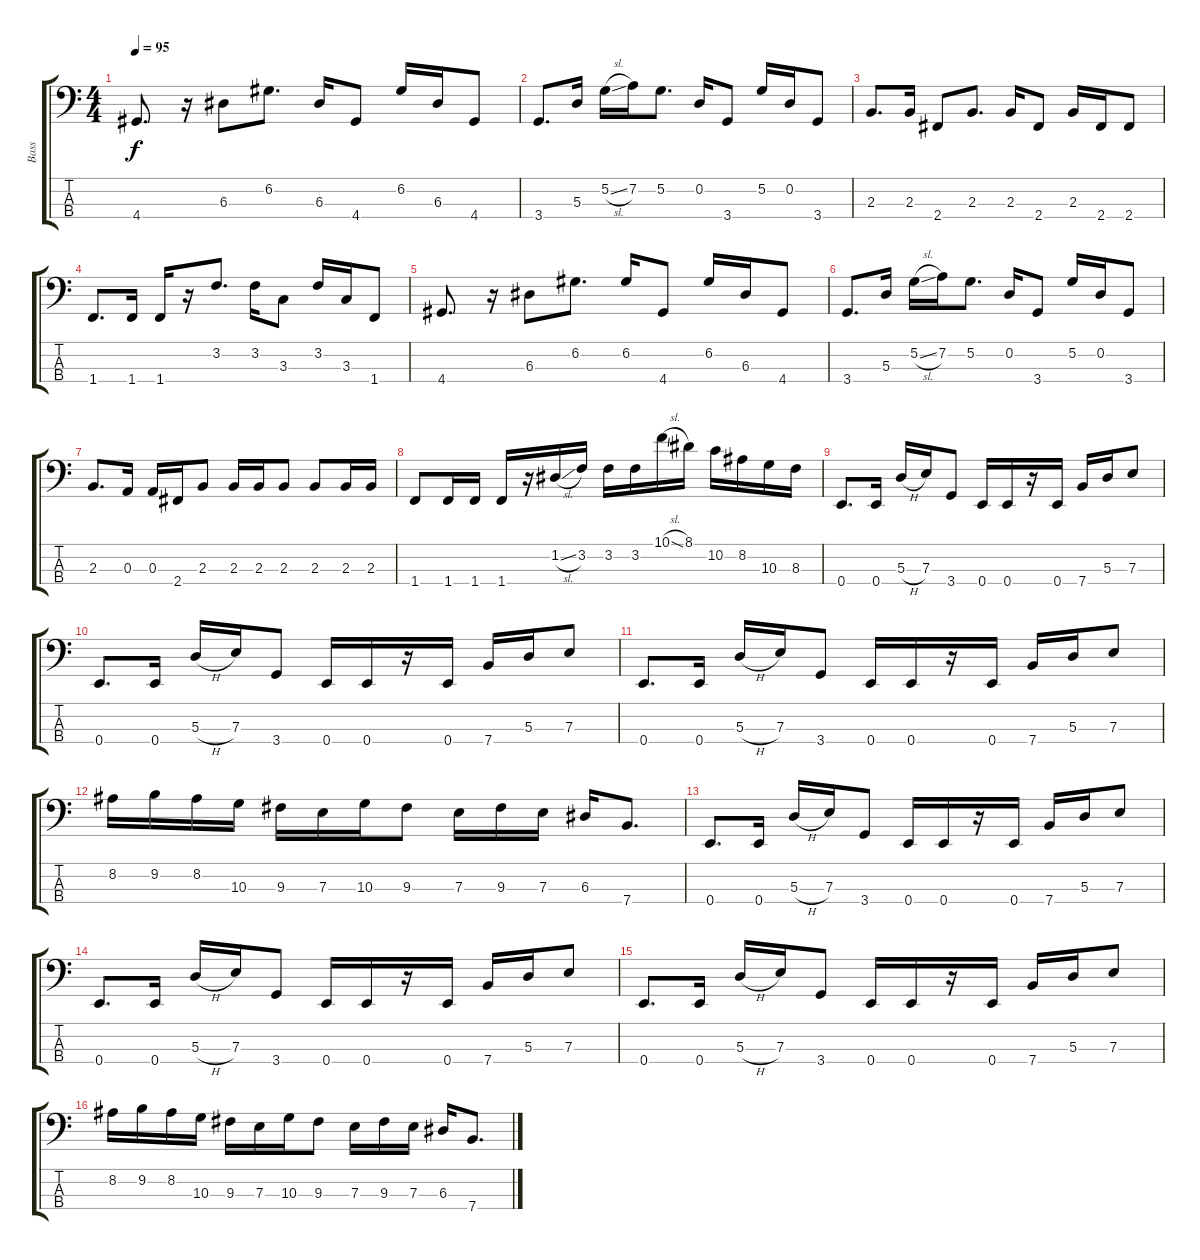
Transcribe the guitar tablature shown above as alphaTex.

\track ("Bass" "Bass") {instrument electricbassfinger}
\staff {score tabs}
\tuning (G2 D2 A1 E1) {hide}
\ts (4 4)
\tempo 95
\clef f4
\ks c
4.4.8{d dy f} r.16 6.3.8 6.2.8{d} 6.3.16 4.4.8 6.2.16 6.3.16 4.4.8 |
3.4.8{d} 5.3.16 5.2{sl}.16 7.2.16 5.2.8{d} 0.2.16 3.4.8 5.2.16 0.2.16 3.4.8 |
2.3.8{d} 2.3.16 2.4.8 2.3.8{d} 2.3.16 2.4.8 2.3.16 2.4.16 2.4.8 |
1.4.8{d} 1.4.16 1.4.16 r.16 3.2.8{d} 3.2.16 3.3.8 3.2.16 3.3.16 1.4.8 |
4.4.8{d} r.16 6.3.8 6.2.8{d} 6.2.16 4.4.8 6.2.16 6.3.16 4.4.8 |
3.4.8{d} 5.3.16 5.2{sl}.16 7.2.16 5.2.8{d} 0.2.16 3.4.8 5.2.16 0.2.16 3.4.8 |
2.3.8{d} 0.3.16 0.3.16 2.4.16 2.3.8 2.3.16 2.3.16 2.3.8 2.3.8 2.3.16 2.3.16 |
1.4.8 1.4.16 1.4.16 1.4.16 r.16 1.2{sl}.16 3.2.16 3.2.16 3.2.16 10.1{sl}.16 8.1.16 10.2.16 8.2.16 10.3.16 8.3.16 |
0.4.8{d} 0.4.16 5.3{h}.16 7.3.16 3.4.8 0.4.16 0.4.16 r.16 0.4.16 7.4.16 5.3.16 7.3.8 |
0.4.8{d} 0.4.16 5.3{h}.16 7.3.16 3.4.8 0.4.16 0.4.16 r.16 0.4.16 7.4.16 5.3.16 7.3.8 |
0.4.8{d} 0.4.16 5.3{h}.16 7.3.16 3.4.8 0.4.16 0.4.16 r.16 0.4.16 7.4.16 5.3.16 7.3.8 |
8.2.16 9.2.16 8.2.16 10.3.16 9.3.16 7.3.16 10.3.16 9.3.8 7.3.16 9.3.16 7.3.16 6.3.16 7.4.8{d} |
0.4.8{d} 0.4.16 5.3{h}.16 7.3.16 3.4.8 0.4.16 0.4.16 r.16 0.4.16 7.4.16 5.3.16 7.3.8 |
0.4.8{d} 0.4.16 5.3{h}.16 7.3.16 3.4.8 0.4.16 0.4.16 r.16 0.4.16 7.4.16 5.3.16 7.3.8 |
0.4.8{d} 0.4.16 5.3{h}.16 7.3.16 3.4.8 0.4.16 0.4.16 r.16 0.4.16 7.4.16 5.3.16 7.3.8 |
8.2.16 9.2.16 8.2.16 10.3.16 9.3.16 7.3.16 10.3.16 9.3.8 7.3.16 9.3.16 7.3.16 6.3.16 7.4.8{d}
